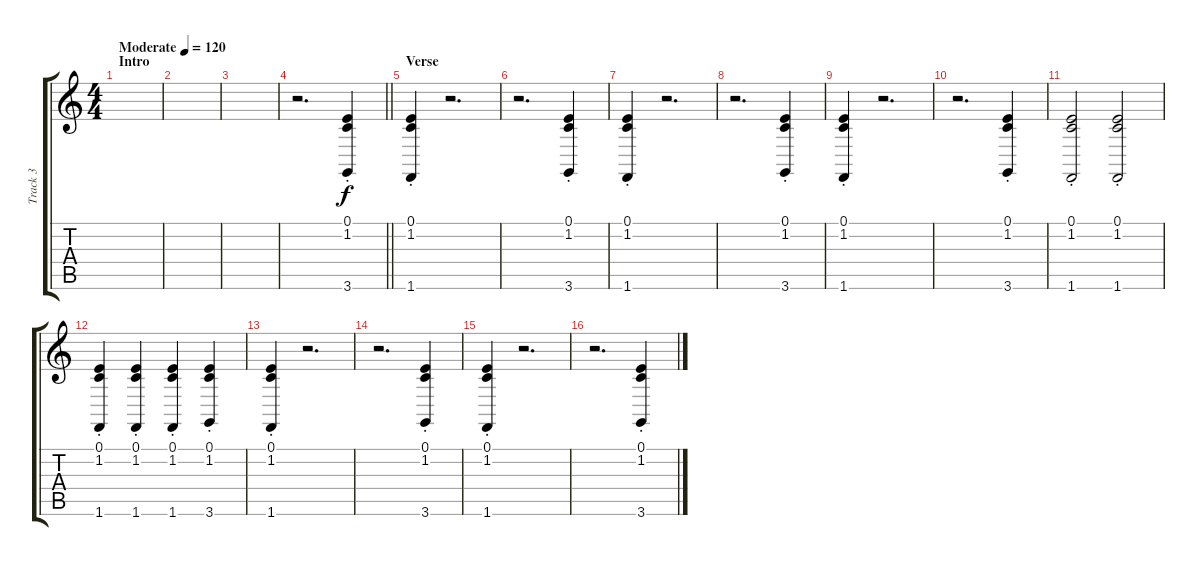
\track ("Track 3" "Track 3") {instrument electricgrandpiano}
\staff {score tabs}
\tuning (E4 B3 G3 D3 A2 E2) {hide}
\ts (4 4)
\section ("" "Intro")
\tempo (120 "Moderate")
\clef g2
\ks c
|
|
|
\barLineRight lightlight
r.2{d} (0.1 1.2{st} 3.6).4 |
\section ("" "Verse ")
(0.1 1.2{st} 1.6).4 r.2{d} |
r.2{d} (0.1 1.2{st} 3.6).4 |
(0.1 1.2{st} 1.6).4 r.2{d} |
r.2{d} (0.1 1.2{st} 3.6).4 |
(0.1 1.2{st} 1.6).4 r.2{d} |
r.2{d} (0.1 1.2{st} 3.6).4 |
(0.1 1.2{st} 1.6).2 (0.1 1.2{st} 1.6).2 |
(0.1 1.2{st} 1.6).4 (0.1 1.2{st} 1.6).4 (0.1 1.2{st} 1.6).4 (0.1 1.2{st} 3.6).4 |
(0.1 1.2{st} 1.6).4 r.2{d} |
r.2{d} (0.1 1.2{st} 3.6).4 |
(0.1 1.2{st} 1.6).4 r.2{d} |
r.2{d} (0.1 1.2{st} 3.6).4
